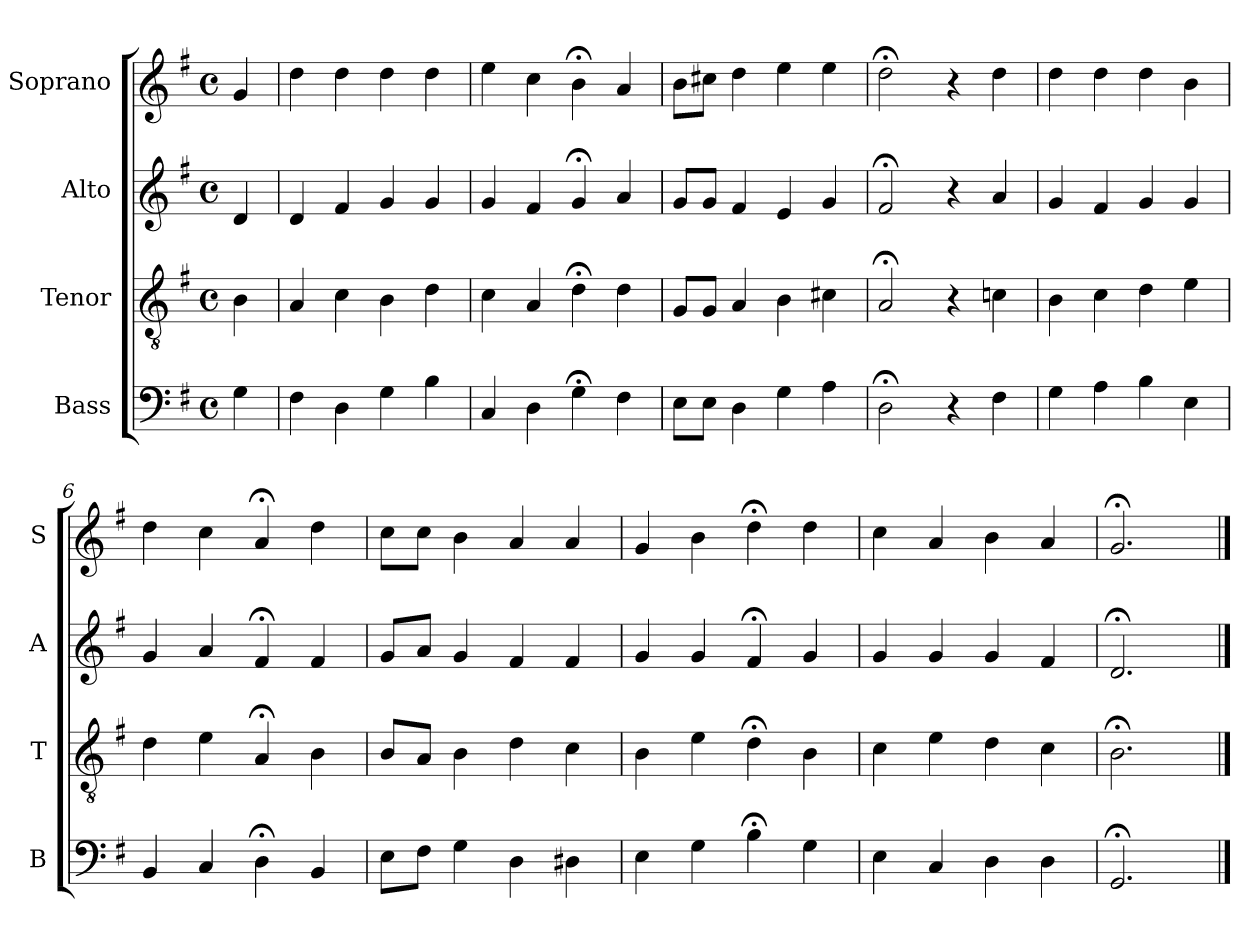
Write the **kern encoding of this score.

**kern	**kern	**kern	**kern
*part4	*part3	*part2	*part1
*staff4	*staff3	*staff2	*staff1
*I"Bass	*I"Tenor	*I"Alto	*I"Soprano
*I'B	*I'T	*I'A	*I'S
*clefF4	*clefGv2	*clefG2	*clefG2
*k[f#]	*k[f#]	*k[f#]	*k[f#]
*G:	*G:	*G:	*G:
*M4/4	*M4/4	*M4/4	*M4/4
*met(c)	*met(c)	*met(c)	*met(c)
*MM100	*MM100	*MM100	*MM100
=	=	=	=
4G	4B	4d	4g
=1	=1	=1	=1
4F#	4A	4d	4dd
4D	4c	4f#	4dd
4G	4B	4g	4dd
4B	4d	4g	4dd
=2	=2	=2	=2
4C	4c	4g	4ee
4D	4A	4f#	4cc
4G;<	4d;<	4g;<	4b;<
4F#	4d	4a	4a
=3	=3	=3	=3
8EL	8GL	8gL	8bL
8EJ	8GJ	8gJ	8cc#XJ
4D	4A	4f#	4dd
4G	4B	4e	4ee
4A	4c#X	4g	4ee
=4	=4	=4	=4
2D;<	2A;<	2f#;<	2dd;<
4r	4r	4r	4r
4F#	4cn	4a	4dd
=5	=5	=5	=5
4G	4B	4g	4dd
4A	4c	4f#	4dd
4B	4d	4g	4dd
4E	4e	4g	4b
=6	=6	=6	=6
4BB	4d	4g	4dd
4C	4e	4a	4cc
4D;<	4A;<	4f#;<	4a;<
4BB	4B	4f#	4dd
=7	=7	=7	=7
8EL	8BL	8gL	8ccL
8F#J	8AJ	8aJ	8ccJ
4G	4B	4g	4b
4D	4d	4f#	4a
4D#X	4c	4f#	4a
=8	=8	=8	=8
4E	4B	4g	4g
4G	4e	4g	4b
4B;<	4d;<	4f#;<	4dd;<
4G	4B	4g	4dd
=9	=9	=9	=9
4E	4c	4g	4cc
4C	4e	4g	4a
4D	4d	4g	4b
4D	4c	4f#	4a
=10	=10	=10	=10
2.GG;<	2.B;<	2.d;<	2.g;<
==	==	==	==
*-	*-	*-	*-
